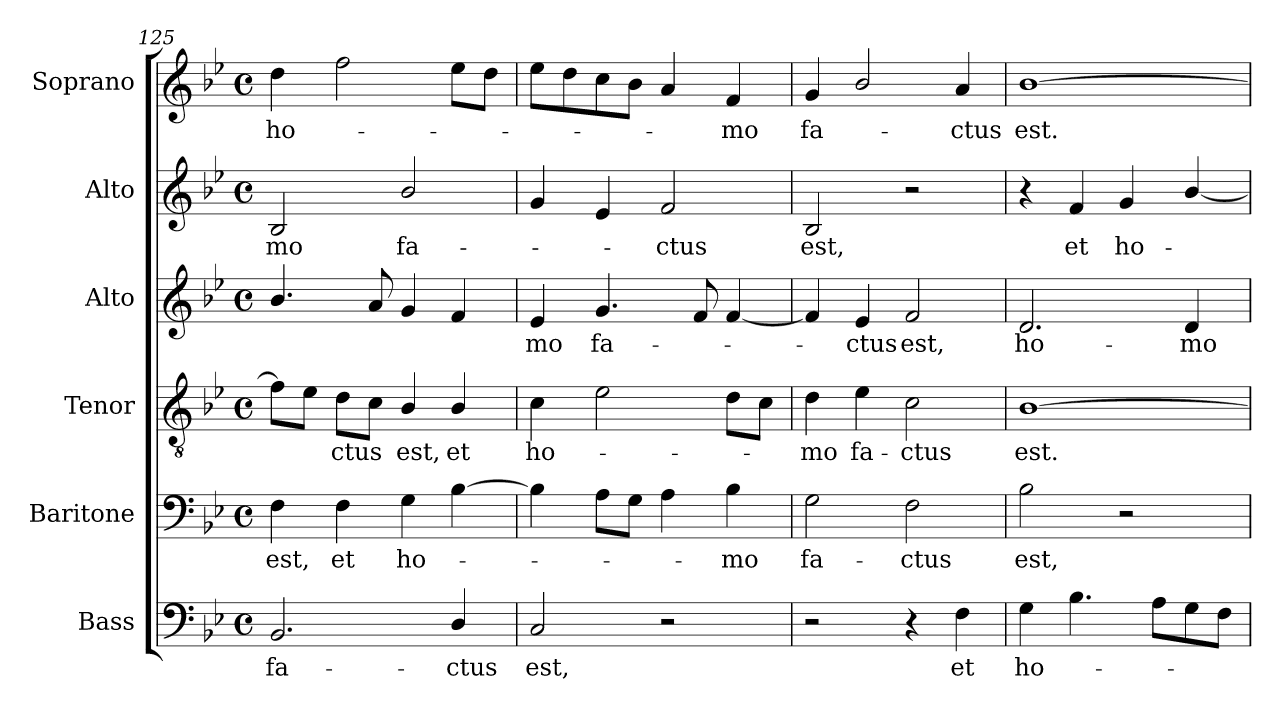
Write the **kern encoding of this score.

**kern	**text	**kern	**text	**kern	**text	**kern	**text	**kern	**text	**kern	**text
*part6	*part6	*part5	*part5	*part4	*part4	*part3	*part3	*part2	*part2	*part1	*part1
*staff6	*staff6	*staff5	*staff5	*staff4	*staff4	*staff3	*staff3	*staff2	*staff2	*staff1	*staff1
*I"Bass	*	*I"Baritone	*	*I"Tenor	*	*I"Alto	*	*I"Alto	*	*I"Soprano	*
*I'B.	*	*I'Bar.	*	*I'T.	*	*I'A.	*	*I'A.	*	*I'S.	*
*clefF4	*	*clefF4	*	*clefGv2	*	*clefG2	*	*clefG2	*	*clefG2	*
*	*	*	*	*ITrd7c12	*	*	*	*	*	*	*
*k[b-e-]	*	*k[b-e-]	*	*k[b-e-]	*	*k[b-e-]	*	*k[b-e-]	*	*k[b-e-]	*
*B-:	*	*B-:	*	*B-:	*	*B-:	*	*B-:	*	*B-:	*
*M4/4	*	*M4/4	*	*M4/4	*	*M4/4	*	*M4/4	*	*M4/4	*
*met(c)	*	*met(c)	*	*met(c)	*	*met(c)	*	*met(c)	*	*met(c)	*
=125	=125	=125	=125	=125	=125	=125	=125	=125	=125	=125	=125
!	!LO:LY:b:color=#000000	!	!	!	!	!	!	!	!	!	!
!	!	!	!LO:LY:b:color=#000000	!	!	!	!	!	!	!	!
!	!	!	!	!	!	!	!	!	!LO:LY:b:color=#000000	!	!
!	!	!	!	!	!	!	!	!	!	!	!LO:LY:b:color=#000000
2.BB-i/	fa-	4Fi\	est,	8Fi\L]	.	4.b-i/	.	2B-i/	-mo	4ddi\	ho-
.	.	.	.	8E-i\J	.	.	.	.	.	.	.
!	!	!	!LO:LY:b:color=#000000	!	!	!	!	!	!	!	!
!	!	!	!	!	!LO:LY:b:color=#000000	!	!	!	!	!	!
.	.	4Fi\	et	8Di\L	-ctus	.	.	.	.	2ffi\	.
.	.	.	.	8Ci\J	.	8ai/	.	.	.	.	.
!	!	!	!LO:LY:b:color=#000000	!	!	!	!	!	!	!	!
!	!	!	!	!	!LO:LY:b:color=#000000	!	!	!	!	!	!
!	!	!	!	!	!	!	!	!	!LO:LY:b:color=#000000	!	!
.	.	4Gi\	ho-	4BB-i/	est,	4gi/	.	2b-i/	fa-	.	.
!	!LO:LY:b:color=#000000	!	!	!	!	!	!	!	!	!	!
!	!	!	!	!	!LO:LY:b:color=#000000	!	!	!	!	!	!
4Di/	-ctus	[4B-i\	.	4BB-i/	et	4fi/	.	.	.	8ee-i\L	.
.	.	.	.	.	.	.	.	.	.	8ddi\J	.
=126	=126	=126	=126	=126	=126	=126	=126	=126	=126	=126	=126
!	!LO:LY:b:color=#000000	!	!	!	!	!	!	!	!	!	!
!	!	!	!	!	!LO:LY:b:color=#000000	!	!	!	!	!	!
!	!	!	!	!	!	!	!LO:LY:b:color=#000000	!	!	!	!
2Ci/	est,	4B-i\]	.	4Ci\	ho-	4e-i/	-mo	4gi/	.	8ee-i\L	.
.	.	.	.	.	.	.	.	.	.	8ddi\	.
!	!	!	!	!	!	!	!LO:LY:b:color=#000000	!	!	!	!
.	.	8Ai\L	.	2E-i\	.	4.gi/	fa-	4e-i/	.	8cci\	.
.	.	8Gi\J	.	.	.	.	.	.	.	8b-i\J	.
!	!	!	!	!	!	!	!	!	!LO:LY:b:color=#000000	!	!
2r	.	4Ai\	.	.	.	.	.	2fi/	-ctus	4ai/	.
.	.	.	.	.	.	8fi/	.	.	.	.	.
!	!	!	!LO:LY:b:color=#000000	!	!	!	!	!	!	!	!
!	!	!	!	!	!	!	!	!	!	!	!LO:LY:b:color=#000000
.	.	4B-i\	-mo	8Di\L	.	[4fi/	.	.	.	4fi/	-mo
.	.	.	.	8Ci\J	.	.	.	.	.	.	.
!!LO:LB:g=z
=127	=127	=127	=127	=127	=127	=127	=127	=127	=127	=127	=127
!	!	!	!LO:LY:b:color=#000000	!	!	!	!	!	!	!	!
!	!	!	!	!	!LO:LY:b:color=#000000	!	!	!	!	!	!
!	!	!	!	!	!	!	!	!	!LO:LY:b:color=#000000	!	!
!	!	!	!	!	!	!	!	!	!	!	!LO:LY:b:color=#000000
2r	.	2Gi\	fa-	4Di\	-mo	4fi/]	.	2B-i/	est,	4gi/	fa-
!	!	!	!	!	!LO:LY:b:color=#000000	!	!	!	!	!	!
!	!	!	!	!	!	!	!LO:LY:b:color=#000000	!	!	!	!
.	.	.	.	4E-i\	fa-	4e-i/	-ctus	.	.	2b-i/	.
!	!	!	!LO:LY:b:color=#000000	!	!	!	!	!	!	!	!
!	!	!	!	!	!LO:LY:b:color=#000000	!	!	!	!	!	!
!	!	!	!	!	!	!	!LO:LY:b:color=#000000	!	!	!	!
4r	.	2Fi\	-ctus	2Ci\	-ctus	2fi/	est,	2r	.	.	.
!	!LO:LY:b:color=#000000	!	!	!	!	!	!	!	!	!	!
!	!	!	!	!	!	!	!	!	!	!	!LO:LY:b:color=#000000
4Fi\	et	.	.	.	.	.	.	.	.	4ai/	-ctus
=128	=128	=128	=128	=128	=128	=128	=128	=128	=128	=128	=128
!	!LO:LY:b:color=#000000	!	!	!	!	!	!	!	!	!	!
!	!	!	!LO:LY:b:color=#000000	!	!	!	!	!	!	!	!
!	!	!	!	!	!LO:LY:b:color=#000000	!	!	!	!	!	!
!	!	!	!	!	!	!	!LO:LY:b:color=#000000	!	!	!	!
!	!	!	!	!	!	!	!	!	!	!	!LO:LY:b:color=#000000
4Gi\	ho-	2B-i\	est,	[1BB-i	est.	2.di/	ho-	4r	.	[1b-i	est.
!	!	!	!	!	!	!	!	!	!LO:LY:b:color=#000000	!	!
4.B-i\	.	.	.	.	.	.	.	4fi/	et	.	.
!	!	!	!	!	!	!	!	!	!LO:LY:b:color=#000000	!	!
.	.	2r	.	.	.	.	.	4gi/	ho-	.	.
8Ai\L	.	.	.	.	.	.	.	.	.	.	.
!	!	!	!	!	!	!	!LO:LY:b:color=#000000	!	!	!	!
8Gi\	.	.	.	.	.	4di/	-mo	[4b-i/	.	.	.
8Fi\J	.	.	.	.	.	.	.	.	.	.	.
=	=	=	=	=	=	=	=	=	=	=	=
*-	*-	*-	*-	*-	*-	*-	*-	*-	*-	*-	*-
